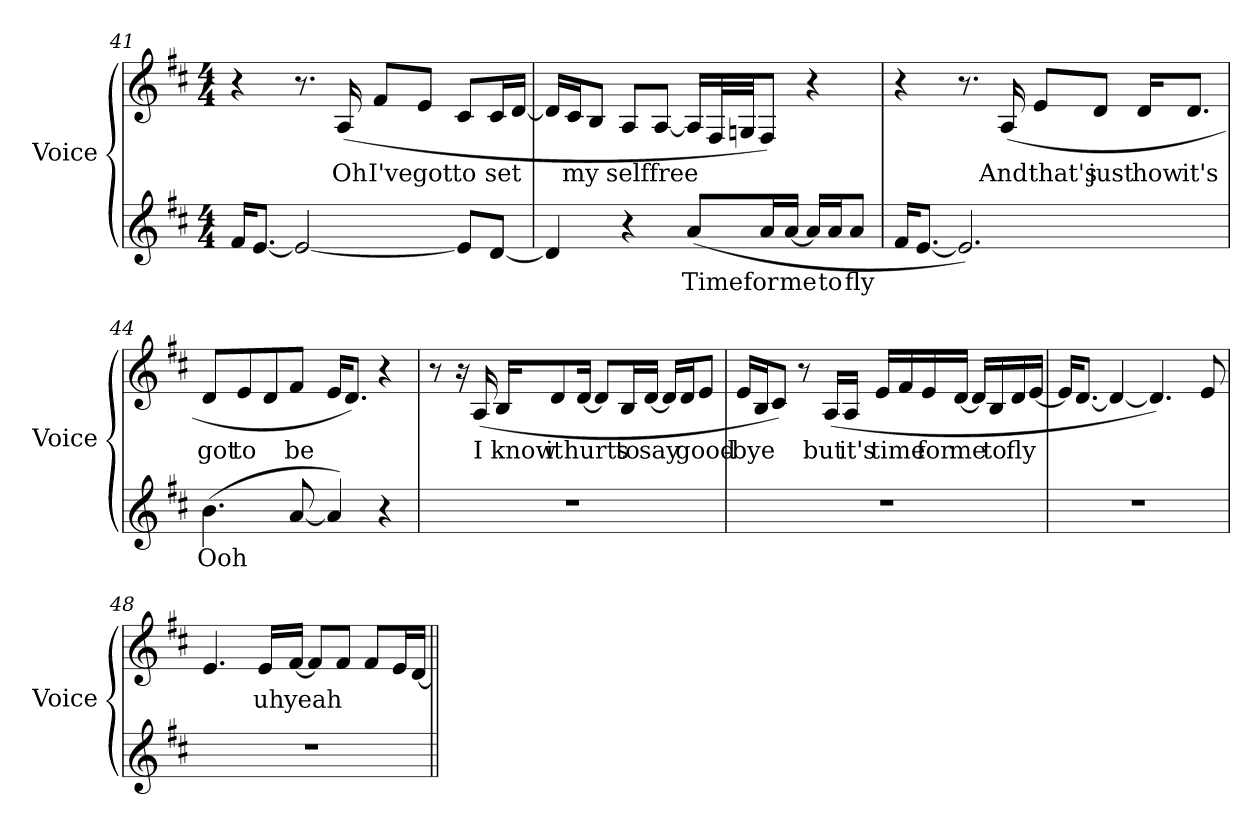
**kern	**text	**kern	**text
*part2	*part2	*part1	*part1
*staff2	*staff2	*staff1	*staff1
*I"Voice	*	*I"Voice	*
*I'Voice	*	*I'Voice	*
*clefG2	*	*clefG2	*
*k[f#c#]	*	*k[f#c#]	*
*D:	*	*D:	*
*M4/4	*	*M4/4	*
=41	=41	=41	=41
16f#i/KL	.	4r	.
[8.ei/J	.	.	.
2ei/_	.	8.r	.
!	!	!	!LO:LY:b:color=#000000
.	.	(16Ai/	Oh
!	!	!	!LO:LY:b:color=#000000
.	.	8f#i/L	I've
!	!	!	!LO:LY:b:color=#000000
.	.	8ei/J	got
!	!	!	!LO:LY:b:color=#000000
8ei/L]	.	8c#i/L	to
!	!	!	!LO:LY:b:color=#000000
[8di/J	.	16c#i/L	set
.	.	[16di/JJ	.
!!LO:LB:g=z
=42	=42	=42	=42
4di/]	.	16di/LL]	.
!	!	!	!LO:LY:b:color=#000000
.	.	16c#i/J	my
.	.	8Bi/J	.
!	!	!	!LO:LY:b:color=#000000
4r	.	8Ai/L	self
!	!	!	!LO:LY:b:color=#000000
.	.	[8Ai/J	free
!	!LO:LY:b:color=#000000	!	!
(8ai/L	Time	16Ai/LL]	.
.	.	32F#i/L	.
.	.	32Gni/JJ	.
!	!LO:LY:b:color=#000000	!	!
16ai/L	for	8F#i/J)	.
!	!LO:LY:b:color=#000000	!	!
[16ai/JJ	me	.	.
16ai/LL]	.	4r	.
!	!LO:LY:b:color=#000000	!	!
16ai/J	to	.	.
!	!LO:LY:b:color=#000000	!	!
8ai/J	fly	.	.
=43	=43	=43	=43
16f#i/KL	.	4r	.
[8.ei/J	.	.	.
2.ei/])	.	8.r	.
!	!	!	!LO:LY:b:color=#000000
.	.	(16Ai/	And
!	!	!	!LO:LY:b:color=#000000
.	.	8ei/L	that's
!	!	!	!LO:LY:b:color=#000000
.	.	8di/J	just
!	!	!	!LO:LY:b:color=#000000
.	.	16di/KL	how
!	!	!	!LO:LY:b:color=#000000
.	.	8.di/J	it's
=44	=44	=44	=44
!	!LO:LY:b:color=#000000	!	!
!	!	!	!LO:LY:b:color=#000000
(4.bi\	Ooh	8di/L	got
!	!	!	!LO:LY:b:color=#000000
.	.	8ei/	to
.	.	8di/	.
!	!	!	!LO:LY:b:color=#000000
[8ai/	.	8f#i/J	be
4ai/])	.	16ei/KL	.
.	.	8.di/J)	.
4r	.	4r	.
!!LO:LB:g=z
=45	=45	=45	=45
1r	.	8r	.
.	.	16r	.
!	!	!	!LO:LY:b:color=#000000
.	.	(16Ai/	I
!	!	!	!LO:LY:b:color=#000000
.	.	16Bi/KL	know
!	!	!	!LO:LY:b:color=#000000
.	.	8di/	it
!	!	!	!LO:LY:b:color=#000000
.	.	[16di/Jk	hurts
.	.	8di/L]	.
!	!	!	!LO:LY:b:color=#000000
.	.	16Bi/L	to
!	!	!	!LO:LY:b:color=#000000
.	.	[16di/JJ	say
.	.	16di/LL]	.
!	!	!	!LO:LY:b:color=#000000
.	.	16di/J	good-
.	.	8ei/J	.
=46	=46	=46	=46
!	!	!	!LO:LY:b:color=#000000
1r	.	16ei/LL	-bye
.	.	16Bi/J	.
.	.	8c#i/J)	.
.	.	8r	.
!	!	!	!LO:LY:b:color=#000000
.	.	(16Ai/LL	but
!	!	!	!LO:LY:b:color=#000000
.	.	16Ai/JJ	it's
!	!	!	!LO:LY:b:color=#000000
.	.	16ei/LL	time
.	.	16f#i/	.
!	!	!	!LO:LY:b:color=#000000
.	.	16ei/	for
!	!	!	!LO:LY:b:color=#000000
.	.	[16di/JJ	me
.	.	16di/LL]	.
!	!	!	!LO:LY:b:color=#000000
.	.	16Bi/	to
!	!	!	!LO:LY:b:color=#000000
.	.	16di/	fly
.	.	[16ei/JJ	.
=47	=47	=47	=47
1r	.	16ei/KL]	.
.	.	[8.di/J	.
.	.	4di/_	.
.	.	4.di/])	.
.	.	8ei/	.
!!LO:LB:g=z
=48	=48	=48	=48
1r	.	4.ei/	.
!	!	!	!LO:LY:b:color=#000000
.	.	16ei/LL	uh
!	!	!	!LO:LY:b:color=#000000
.	.	[16f#i/JJ	yeah
.	.	8f#i/L]	.
.	.	8f#i/J	.
.	.	8f#i/L	.
.	.	16ei/L	.
.	.	[16di/JJ	.
=||	=||	=||	=||
*-	*-	*-	*-
